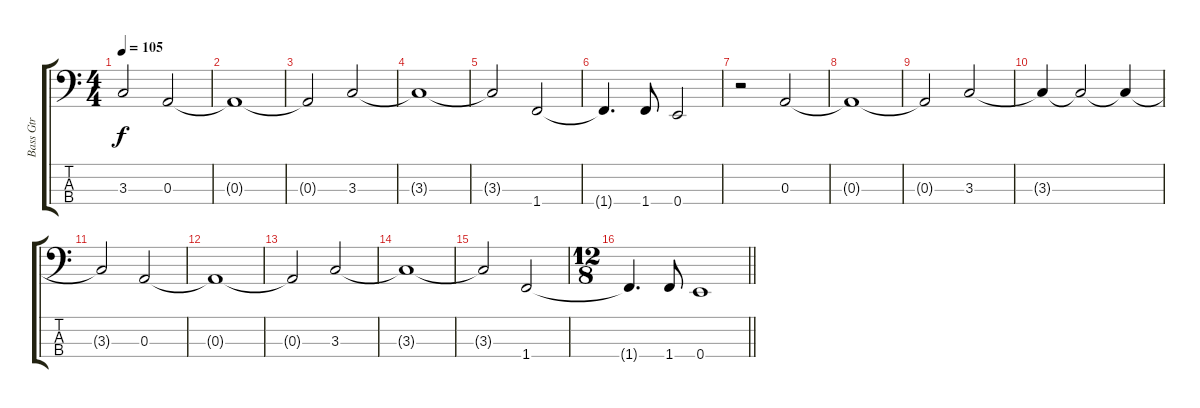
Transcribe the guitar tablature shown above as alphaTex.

\track ("Bass Gtr" "Bass Gtr") {instrument electricbassfinger}
\staff {score tabs}
\tuning (G2 D2 A1 E1) {hide}
\ts (4 4)
\tempo 105
\clef f4
\ks c
3.3{t}.2{dy f} 0.3.2 |
0.3{t}.1 |
0.3{t}.2 3.3.2 |
3.3{t}.1 |
3.3{t}.2 1.4.2 |
1.4{t}.4{d} 1.4.8 0.4.2 |
r.2 0.3.2 |
0.3{t}.1 |
0.3{t}.2 3.3.2 |
3.3{t}.4 3.3{t}.2 3.3{t}.4 |
3.3{t}.2 0.3.2 |
0.3{t}.1 |
0.3{t}.2 3.3.2 |
3.3{t}.1 |
3.3{t}.2 1.4.2 |
\ts (12 8)
\barLineRight lightlight
1.4{t}.4{d} 1.4.8 0.4.1
